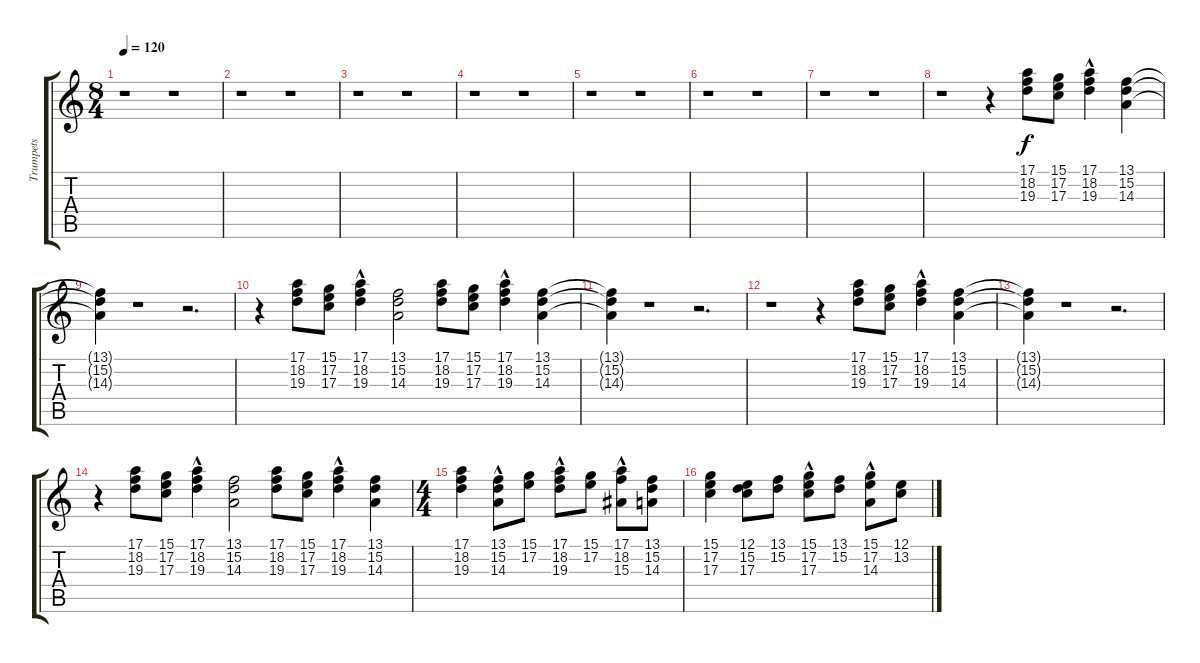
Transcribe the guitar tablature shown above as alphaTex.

\track ("Trumpets" "Trumpets") {instrument trumpet}
\staff {score tabs}
\tuning (E4 B3 G3 D3 A2 E2) {hide}
\ts (8 4)
\tempo 120
\clef g2
\ks c
r.1{dy f} r.1 |
r.1 r.1 |
r.1 r.1 |
r.1 r.1 |
r.1 r.1 |
r.1 r.1 |
r.1 r.1 |
r.1 r.4 (17.1 18.2 19.3).8{balance 16} (15.1 17.2 17.3).8 (17.1{hac} 18.2 19.3).4 (13.1 15.2 14.3).4 |
(13.1{t} 15.2{t} 14.3{t}).4 r.1 r.2{d} |
r.4 (17.1 18.2 19.3).8 (15.1 17.2 17.3).8 (17.1{hac} 18.2 19.3).4 (13.1 15.2 14.3).2 (17.1 18.2 19.3).8 (15.1 17.2 17.3).8 (17.1{hac} 18.2 19.3).4 (13.1 15.2 14.3).4 |
(13.1{t} 15.2{t} 14.3{t}).4 r.1 r.2{d} |
r.1 r.4 (17.1 18.2 19.3).8 (15.1 17.2 17.3).8 (17.1{hac} 18.2 19.3).4 (13.1 15.2 14.3).4 |
(13.1{t} 15.2{t} 14.3{t}).4 r.1 r.2{d} |
r.4 (17.1 18.2 19.3).8 (15.1 17.2 17.3).8 (17.1{hac} 18.2 19.3).4 (13.1 15.2 14.3).2 (17.1 18.2 19.3).8 (15.1 17.2 17.3).8 (17.1{hac} 18.2 19.3).4 (13.1 15.2 14.3).4 |
\ts (4 4)
(17.1 18.2 19.3).4 (13.1{hac} 15.2{hac} 14.3{hac}).8 (15.1 17.2).8 (17.1{hac} 18.2{hac} 19.3{hac}).8 (15.1 17.2).8 (17.1{hac} 18.2{hac} 15.3{hac}).8 (13.1 15.2 14.3).8 |
(15.1 17.2 17.3).4 (12.1 15.2 17.3).8 (13.1 15.2).8 (15.1{hac} 17.2{hac} 17.3{hac}).8 (13.1 15.2).8 (15.1{hac} 17.2{hac} 14.3{hac}).8 (12.1 13.2).8
